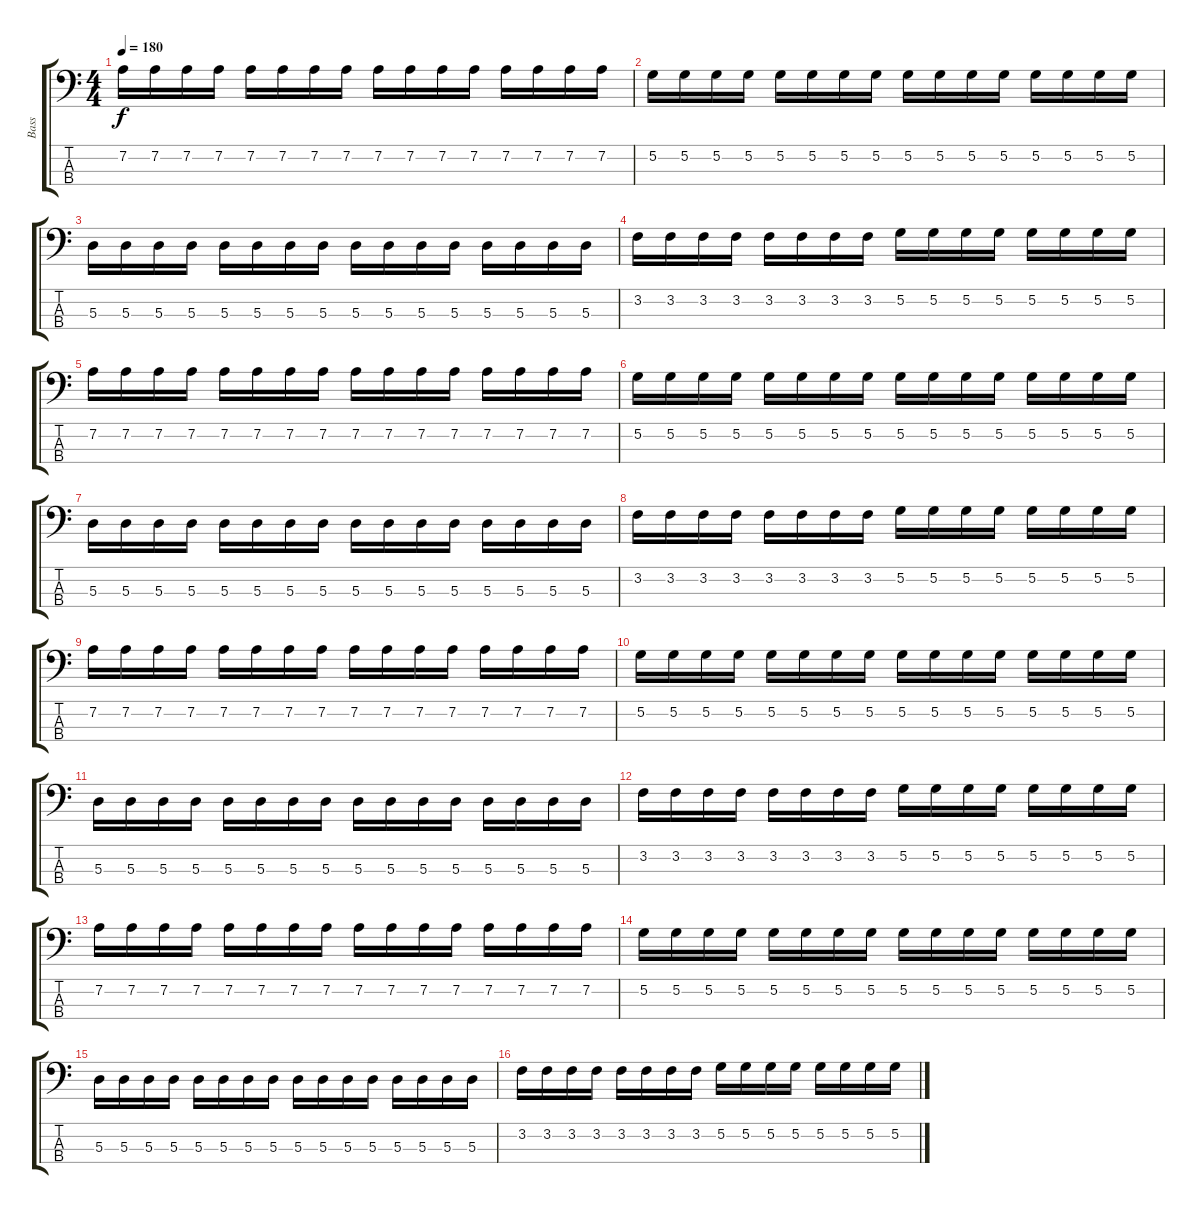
\track ("Bass" "Bass") {instrument fretlessbass}
\staff {score tabs}
\tuning (G2 D2 A1 E1) {hide}
\ts (4 4)
\tempo 180
\clef f4
\ks c
7.2.16{dy f} 7.2.16 7.2.16 7.2.16 7.2.16 7.2.16 7.2.16 7.2.16 7.2.16 7.2.16 7.2.16 7.2.16 7.2.16 7.2.16 7.2.16 7.2.16 |
5.2.16 5.2.16 5.2.16 5.2.16 5.2.16 5.2.16 5.2.16 5.2.16 5.2.16 5.2.16 5.2.16 5.2.16 5.2.16 5.2.16 5.2.16 5.2.16 |
5.3.16 5.3.16 5.3.16 5.3.16 5.3.16 5.3.16 5.3.16 5.3.16 5.3.16 5.3.16 5.3.16 5.3.16 5.3.16 5.3.16 5.3.16 5.3.16 |
3.2.16 3.2.16 3.2.16 3.2.16 3.2.16 3.2.16 3.2.16 3.2.16 5.2.16 5.2.16 5.2.16 5.2.16 5.2.16 5.2.16 5.2.16 5.2.16 |
7.2.16 7.2.16 7.2.16 7.2.16 7.2.16 7.2.16 7.2.16 7.2.16 7.2.16 7.2.16 7.2.16 7.2.16 7.2.16 7.2.16 7.2.16 7.2.16 |
5.2.16 5.2.16 5.2.16 5.2.16 5.2.16 5.2.16 5.2.16 5.2.16 5.2.16 5.2.16 5.2.16 5.2.16 5.2.16 5.2.16 5.2.16 5.2.16 |
5.3.16 5.3.16 5.3.16 5.3.16 5.3.16 5.3.16 5.3.16 5.3.16 5.3.16 5.3.16 5.3.16 5.3.16 5.3.16 5.3.16 5.3.16 5.3.16 |
3.2.16 3.2.16 3.2.16 3.2.16 3.2.16 3.2.16 3.2.16 3.2.16 5.2.16 5.2.16 5.2.16 5.2.16 5.2.16 5.2.16 5.2.16 5.2.16 |
7.2.16 7.2.16 7.2.16 7.2.16 7.2.16 7.2.16 7.2.16 7.2.16 7.2.16 7.2.16 7.2.16 7.2.16 7.2.16 7.2.16 7.2.16 7.2.16 |
5.2.16 5.2.16 5.2.16 5.2.16 5.2.16 5.2.16 5.2.16 5.2.16 5.2.16 5.2.16 5.2.16 5.2.16 5.2.16 5.2.16 5.2.16 5.2.16 |
5.3.16 5.3.16 5.3.16 5.3.16 5.3.16 5.3.16 5.3.16 5.3.16 5.3.16 5.3.16 5.3.16 5.3.16 5.3.16 5.3.16 5.3.16 5.3.16 |
3.2.16 3.2.16 3.2.16 3.2.16 3.2.16 3.2.16 3.2.16 3.2.16 5.2.16 5.2.16 5.2.16 5.2.16 5.2.16 5.2.16 5.2.16 5.2.16 |
7.2.16 7.2.16 7.2.16 7.2.16 7.2.16 7.2.16 7.2.16 7.2.16 7.2.16 7.2.16 7.2.16 7.2.16 7.2.16 7.2.16 7.2.16 7.2.16 |
5.2.16 5.2.16 5.2.16 5.2.16 5.2.16 5.2.16 5.2.16 5.2.16 5.2.16 5.2.16 5.2.16 5.2.16 5.2.16 5.2.16 5.2.16 5.2.16 |
5.3.16 5.3.16 5.3.16 5.3.16 5.3.16 5.3.16 5.3.16 5.3.16 5.3.16 5.3.16 5.3.16 5.3.16 5.3.16 5.3.16 5.3.16 5.3.16 |
3.2.16 3.2.16 3.2.16 3.2.16 3.2.16 3.2.16 3.2.16 3.2.16 5.2.16 5.2.16 5.2.16 5.2.16 5.2.16 5.2.16 5.2.16 5.2.16
